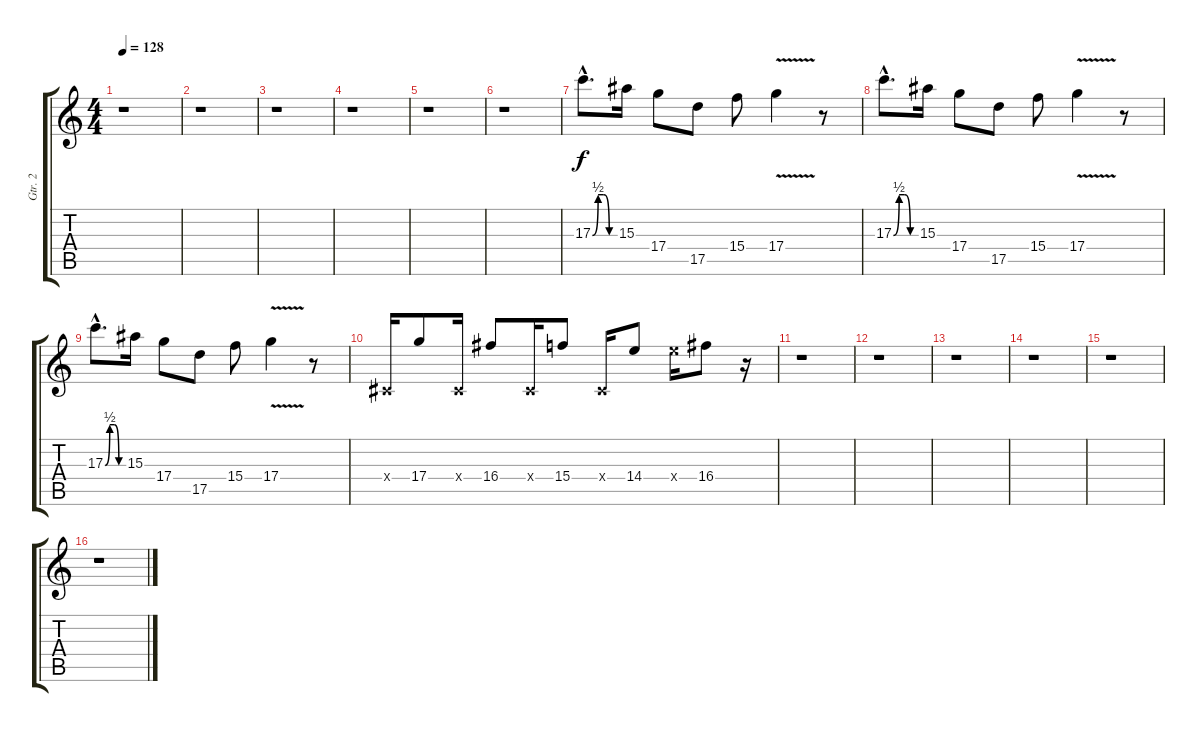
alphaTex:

\track ("Gtr. 2" "Gtr. 2") {instrument overdrivenguitar}
\staff {score tabs}
\tuning (E4 B3 G3 D3 A2 E2) {hide}
\ts (4 4)
\tempo 128
\clef g2
\ks c
r.1{dy f} |
r.1 |
r.1 |
r.1 |
r.1 |
r.1 |
17.3{be (custom 0 0 15 2 30 2 45 0 60 0) hac}.8{d} 15.3.16 17.4.8 17.5.8 15.4.8 17.4{v}.4 r.8 |
17.3{be (custom 0 0 15 2 30 2 45 0 60 0) hac}.8{d} 15.3.16 17.4.8 17.5.8 15.4.8 17.4{v}.4 r.8 |
17.3{be (custom 0 0 15 2 30 2 45 0 60 0) hac}.8{d} 15.3.16 17.4.8 17.5.8 15.4.8 17.4{v}.4 r.8 |
-1.4{x}.16 17.4.8 -1.4{x}.16 16.4.8 -1.4{x}.16 15.4.8 -1.4{x}.16 14.4.8 14.4{x}.16 16.4.8 r.16 |
r.1 |
r.1 |
r.1 |
r.1 |
r.1 |
r.1
